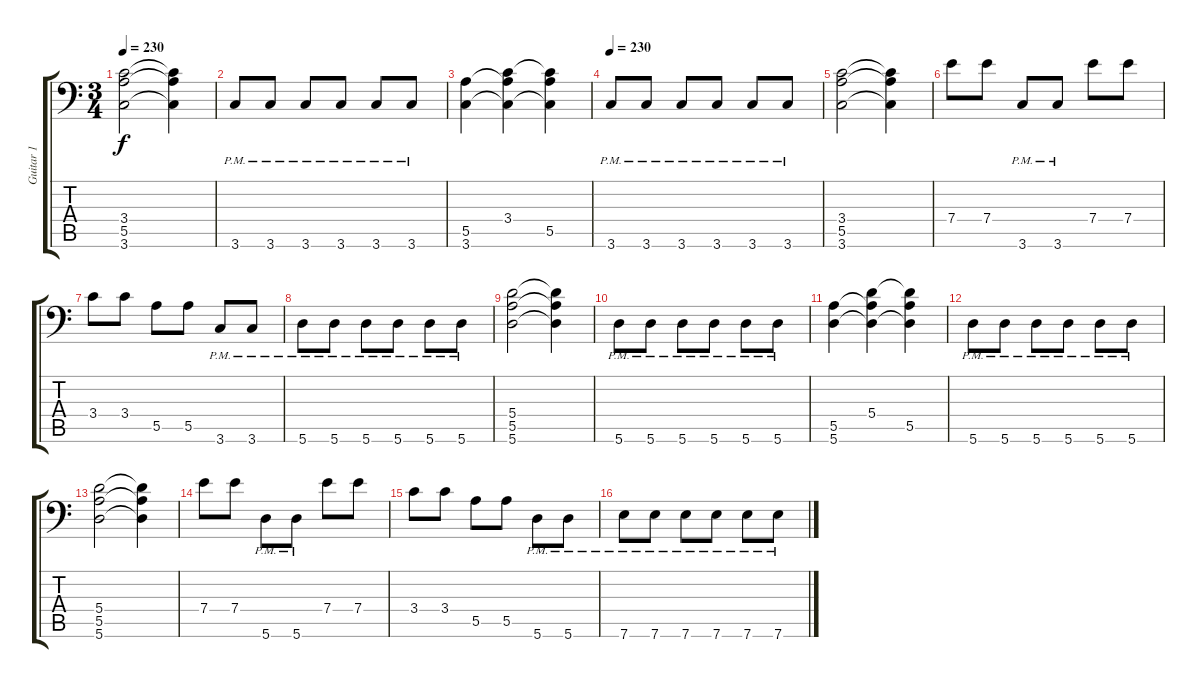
\track ("Guitar 1" "Guitar 1") {instrument electricguitarjazz}
\staff {score tabs}
\tuning (B3 Gb3 D3 A2 E2 A1) {hide}
\ts (3 4)
\tempo 230
\clef f4
\ks c
(3.4 5.5 3.6).2{dy f} (3.4{t} 5.5{t} 3.6{t}).4 |
3.6{pm}.8 3.6{pm}.8 3.6{pm}.8 3.6{pm}.8 3.6{pm}.8 3.6{pm}.8 |
(5.5 3.6).4 (3.4 5.5{t} 3.6{t}).4 (3.4{t} 5.5 3.6{t}).4 |
\tempo 230
3.6{pm}.8 3.6{pm}.8 3.6{pm}.8 3.6{pm}.8 3.6{pm}.8 3.6{pm}.8 |
(3.4 5.5 3.6).2 (3.4{t} 5.5{t} 3.6{t}).4 |
7.4.8 7.4.8 3.6{pm}.8 3.6{pm}.8 7.4.8 7.4.8 |
3.4.8 3.4.8 5.5.8 5.5.8 3.6{pm}.8 3.6{pm}.8 |
5.6{pm}.8 5.6{pm}.8 5.6{pm}.8 5.6{pm}.8 5.6{pm}.8 5.6{pm}.8 |
(5.4 5.5 5.6).2 (5.4{t} 5.5{t} 5.6{t}).4 |
5.6{pm}.8 5.6{pm}.8 5.6{pm}.8 5.6{pm}.8 5.6{pm}.8 5.6{pm}.8 |
(5.5 5.6).4 (5.4 5.5{t} 5.6{t}).4 (5.4{t} 5.5 5.6{t}).4 |
5.6{pm}.8 5.6{pm}.8 5.6{pm}.8 5.6{pm}.8 5.6{pm}.8 5.6{pm}.8 |
(5.4 5.5 5.6).2 (5.4{t} 5.5{t} 5.6{t}).4 |
7.4.8 7.4.8 5.6{pm}.8 5.6{pm}.8 7.4.8 7.4.8 |
3.4.8 3.4.8 5.5.8 5.5.8 5.6{pm}.8 5.6{pm}.8 |
7.6{pm}.8 7.6{pm}.8 7.6{pm}.8 7.6{pm}.8 7.6{pm}.8 7.6{pm}.8
